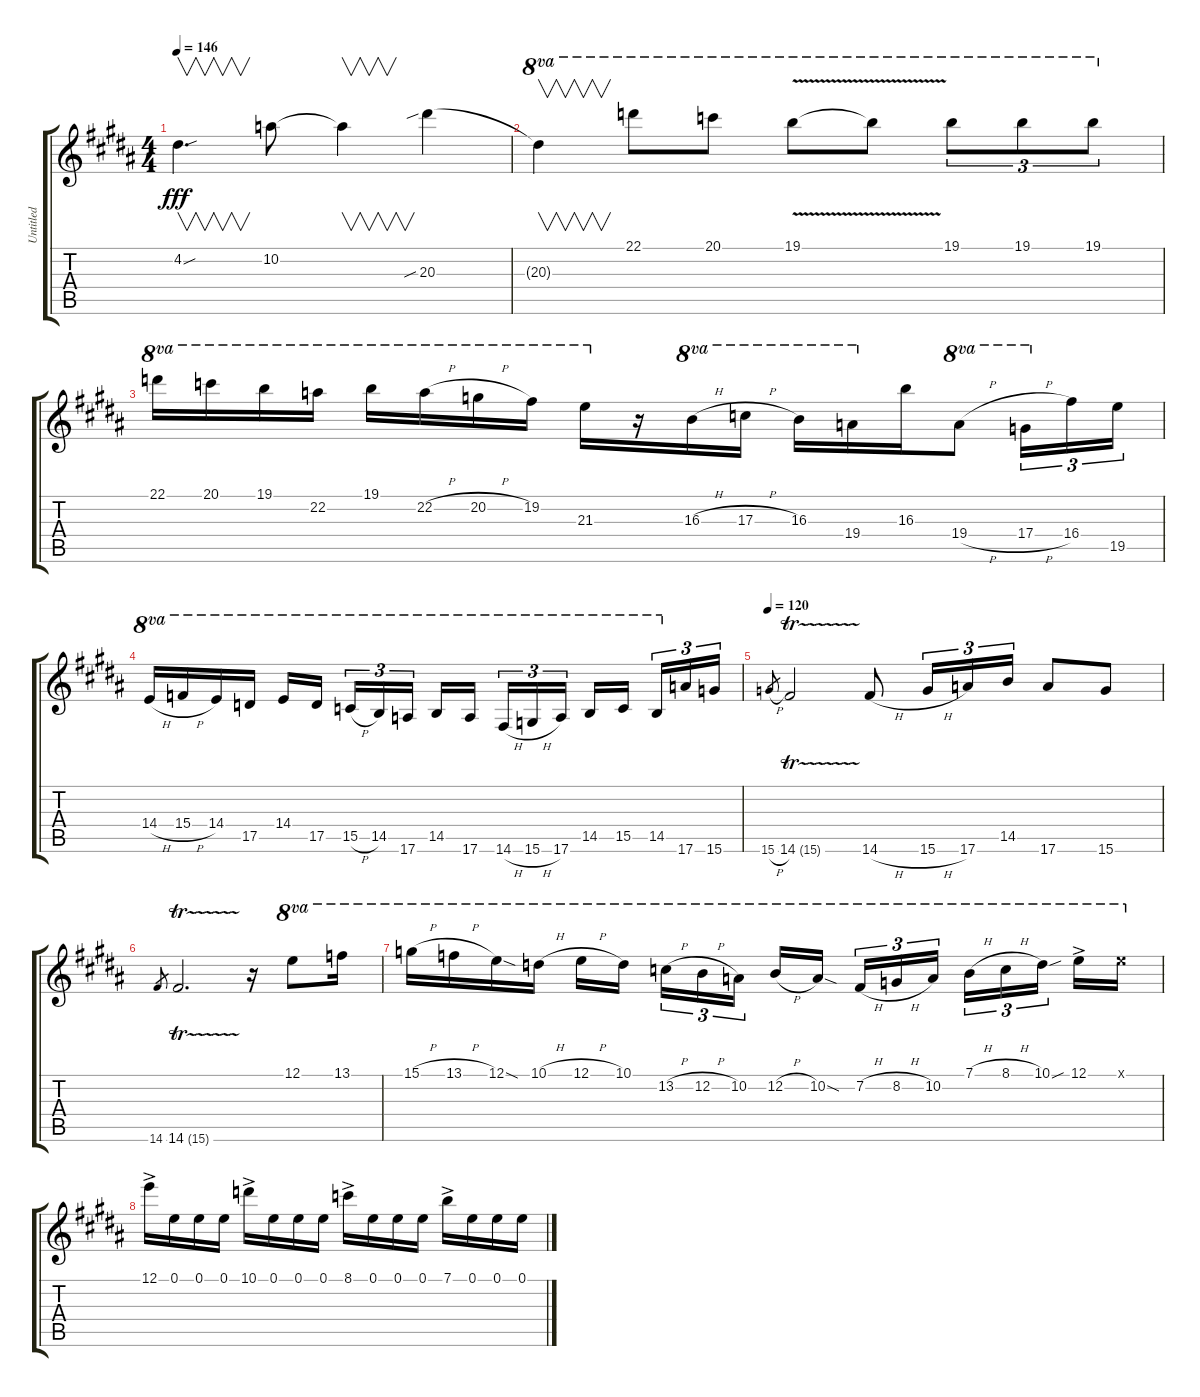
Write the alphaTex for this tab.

\track ("Untitled" "Untitled") {instrument overdrivenguitar}
\staff {score tabs}
\tuning (E4 B3 G3 D3 A2 E2) {hide}
\ts (4 4)
\tempo 146
\clef g2
\ks g#minor
4.2{sou}.4{v d dy fff} 10.2.8 10.2{t}.4{v} 20.3{sib}.4 |
\ks b
20.3{t}.4{v ot 8va} 22.1.8{ot 8va} 20.1.8{ot 8va} 19.1{v}.8{ot 8va} 19.1{v t}.8{ot 8va} 19.1.8{tu (3 2) ot 8va} 19.1.8{tu (3 2) ot 8va} 19.1.8{tu (3 2) ot 8va} |
\ks g#minor
22.1.16{ot 8va} 20.1.16{ot 8va} 19.1.16{ot 8va} 22.2.16{ot 8va} 19.1.16{ot 8va} 22.2{h}.16{ot 8va} 20.2{h}.16{ot 8va} 19.2.16{ot 8va} 21.3.16{ot 8va} r.16 16.3{h}.16{ot 8va} 17.3{h}.16{ot 8va} 16.3.16{ot 8va} 19.4.16{ot 8va} 16.3.16 19.4{h}.8{ot 8va} 17.4{h}.16{tu (3 2) ot 8va} 16.4.16{tu (3 2)} 19.5.16{tu (3 2)} |
\ks b
14.4{h}.16{ot 8va} 15.4{h}.16{ot 8va} 14.4.16{ot 8va} 17.5.16{ot 8va} 14.4.16{ot 8va} 17.5.16{ot 8va beam splitsecondary} 15.5{h}.16{tu (3 2) ot 8va} 14.5.16{tu (3 2) ot 8va} 17.6.16{tu (3 2) ot 8va} 14.5.16{ot 8va} 17.6.16{ot 8va beam splitsecondary} 14.6{h}.16{tu (3 2) ot 8va} 15.6{h}.16{tu (3 2) ot 8va} 17.6.16{tu (3 2) ot 8va} 14.5.16{ot 8va} 15.5.16{ot 8va beam splitsecondary} 14.5.16{tu (3 2) ot 8va} 17.6.16{tu (3 2)} 15.6.16{tu (3 2)} |
\tempo 120
15.6{h}.8{gr} 14.6{tr (15 32)}.2 14.6{h}.8 15.6{h}.16{tu (3 2)} 17.6.16{tu (3 2)} 14.5.16{tu (3 2)} 17.6.8 15.6.8 |
\ks g#minor
14.6.8{gr} 14.6{tr (15 32)}.2{d} r.16 12.1.8{ot 8va} 13.1.16{ot 8va} |
\ks b
15.1{h}.16{ot 8va} 13.1{h}.16{ot 8va} 12.1{sod}.16{ot 8va} 10.1{h}.16{ot 8va} 12.1{h}.16{ot 8va} 10.1.16{ot 8va beam splitsecondary} 13.2{h}.16{tu (3 2) ot 8va} 12.2{h}.16{tu (3 2) ot 8va} 10.2.16{tu (3 2) ot 8va} 12.2{h}.16{ot 8va} 10.2{sod}.16{ot 8va beam splitsecondary} 7.2{h}.16{tu (3 2) ot 8va} 8.2{h}.16{tu (3 2) ot 8va} 10.2.16{tu (3 2) ot 8va} 7.1{h}.16{tu (3 2) ot 8va} 8.1{h}.16{tu (3 2) ot 8va} 10.1{sou}.16{tu (3 2) ot 8va beam splitsecondary} 12.1{ac}.16{ot 8va} 12.1{x}.16{ot 8va} |
12.1{ac}.16 0.1.16 0.1.16 0.1.16 10.1{ac}.16 0.1.16 0.1.16 0.1.16 8.1{ac}.16 0.1.16 0.1.16 0.1.16 7.1{ac}.16 0.1.16 0.1.16 0.1.16
